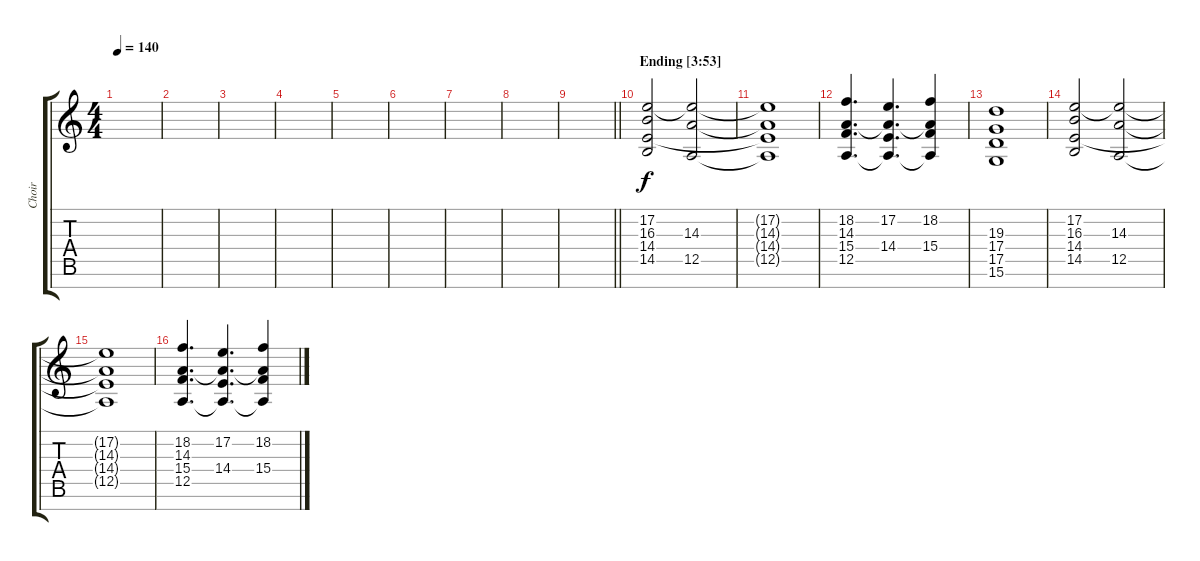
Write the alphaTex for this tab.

\track ("Choir" "Choir") {instrument choiraahs}
\staff {score tabs}
\tuning (E4 B3 G3 D3 A2 E2 B1) {hide}
\ts (4 4)
\tempo 140
\clef g2
\ks aminor
|
|
|
|
|
|
|
|
\barLineRight lightlight
|
\section ("" "Ending [3:53]")
(17.2 16.3 14.4 14.5).2 (17.2{t} 14.3 12.5).2 |
(17.2{t} 14.3{t} 14.4{t} 12.5{t}).1 |
(18.2 14.3 15.4 12.5).4{d} (17.2 14.3{t} 14.4 12.5{t}).4{d} (18.2 14.3{t} 15.4 12.5{t}).4 |
(19.3 17.4 17.5 15.6).1 |
(17.2 16.3 14.4 14.5).2 (17.2{t} 14.3 12.5).2 |
(17.2{t} 14.3{t} 14.4{t} 12.5{t}).1 |
(18.2 14.3 15.4 12.5).4{d} (17.2 14.3{t} 14.4 12.5{t}).4{d} (18.2 14.3{t} 15.4 12.5{t}).4
